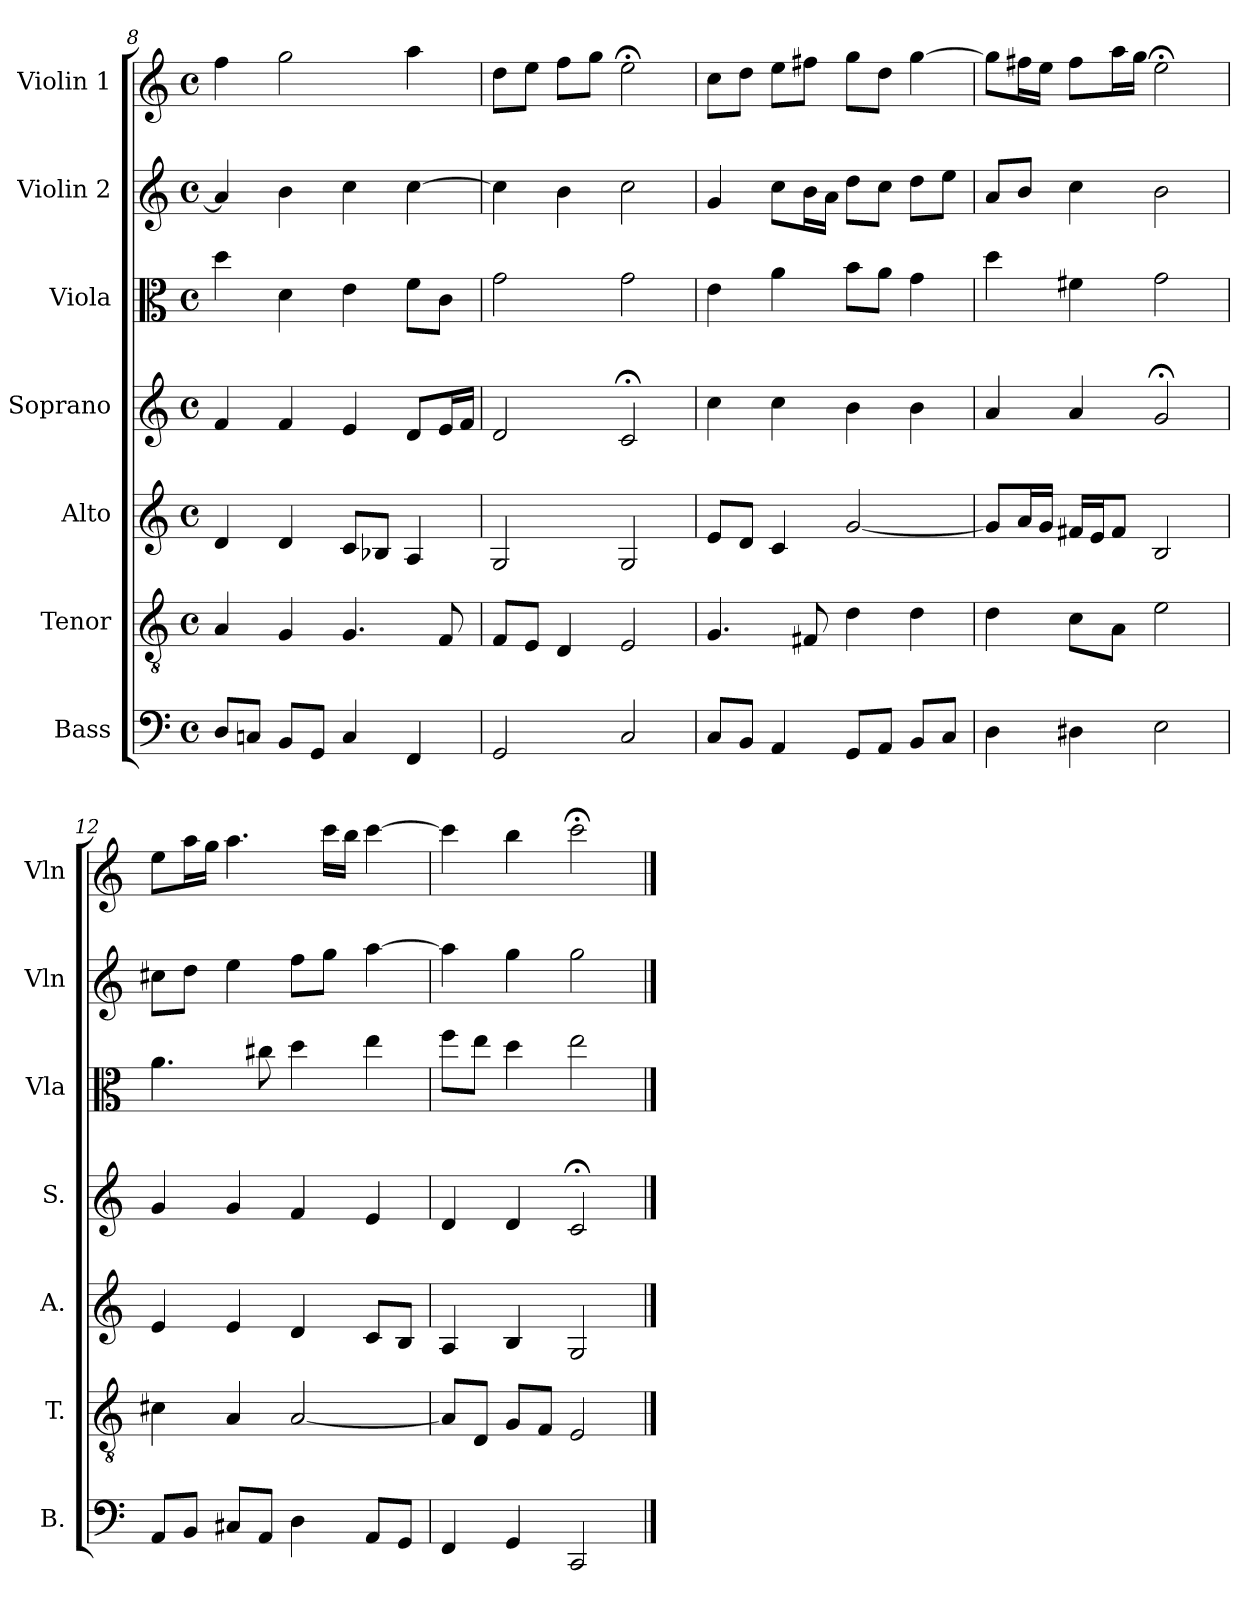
**kern	**kern	**kern	**kern	**kern	**kern	**kern
*part7	*part6	*part5	*part4	*part3	*part2	*part1
*staff7	*staff6	*staff5	*staff4	*staff3	*staff2	*staff1
*I"Bass	*I"Tenor	*I"Alto	*I"Soprano	*I"Viola	*I"Violin 2	*I"Violin 1
*I'B.	*I'T.	*I'A.	*I'S.	*I'Vla	*I'Vln	*I'Vln
*clefF4	*clefGv2	*clefG2	*clefG2	*clefC3	*clefG2	*clefG2
*k[]	*k[]	*k[]	*k[]	*k[]	*k[]	*k[]
*C:	*C:	*C:	*C:	*C:	*C:	*C:
*M4/4	*M4/4	*M4/4	*M4/4	*M4/4	*M4/4	*M4/4
*met(c)	*met(c)	*met(c)	*met(c)	*met(c)	*met(c)	*met(c)
=8	=8	=8	=8	=8	=8	=8
8D/L	4A/	4d/	4f/	4dd\	4a/]	4ff\
8Cn/J	.	.	.	.	.	.
8BB/L	4G/	4d/	4f/	4d\	4b\	2gg\
8GG/J	.	.	.	.	.	.
4C/	4.G/	8c/L	4e/	4e\	4cc\	.
.	.	8B-X/J	.	.	.	.
4FF/	.	4A/	8d/L	8f\L	[4cc\	4aa\
.	8F/	.	16e/L	8c\J	.	.
.	.	.	16f/JJ	.	.	.
=9	=9	=9	=9	=9	=9	=9
2GG/	8F/L	2G/	2d/	2g\	4cc\]	8dd\L
.	8E/J	.	.	.	.	8ee\J
.	4D/	.	.	.	4b\	8ff\L
.	.	.	.	.	.	8gg\J
2C/	2E/	2G/	2c;</	2g\	2cc\	2ee;<\
!!LO:PB:g=z
=10	=10	=10	=10	=10	=10	=10
8C/L	4.G/	8e/L	4cc\	4e\	4g/	8cc\L
8BB/J	.	8d/J	.	.	.	8dd\J
4AA/	.	4c/	4cc\	4a\	8cc\L	8ee\L
.	8F#X/	.	.	.	16b\L	8ff#X\J
.	.	.	.	.	16a\JJ	.
8GG/L	4d\	[2g/	4b\	8b\L	8dd\L	8gg\L
8AA/J	.	.	.	8a\J	8cc\J	8dd\J
8BB/L	4d\	.	4b\	4g\	8dd\L	[4gg\
8C/J	.	.	.	.	8ee\J	.
=11	=11	=11	=11	=11	=11	=11
4D\	4d\	8g/L]	4a/	4dd\	8a/L	8gg\L]
.	.	16a/L	.	.	8b/J	16ff#X\L
.	.	16g/JJ	.	.	.	16ee\JJ
4D#X\	8c\L	16f#X/LL	4a/	4f#X\	4cc\	8ff#\L
.	.	16e/J	.	.	.	.
.	8A\J	8f#/J	.	.	.	16aa\L
.	.	.	.	.	.	16gg\JJ
2E\	2e\	2B/	2g;</	2g\	2b\	2ee;<\
=12	=12	=12	=12	=12	=12	=12
8AA/L	4c#X\	4e/	4g/	4.a\	8cc#X\L	8ee\L
8BB/J	.	.	.	.	8dd\J	16aa\L
.	.	.	.	.	.	16gg\JJ
8C#X/L	4A/	4e/	4g/	.	4ee\	4.aa\
8AA/J	.	.	.	8cc#X\	.	.
4D\	[2A/	4d/	4f/	4dd\	8ff\L	.
.	.	.	.	.	8gg\J	16ccc\LL
.	.	.	.	.	.	16bb\JJ
8AA/L	.	8c/L	4e/	4ee\	[4aa\	[4ccc\
8GG/J	.	8B/J	.	.	.	.
=13	=13	=13	=13	=13	=13	=13
4FF/	8A/L]	4A/	4d/	8ff\L	4aa\]	4ccc\]
.	8D/J	.	.	8ee\J	.	.
4GG/	8G/L	4B/	4d/	4dd\	4gg\	4bb\
.	8F/J	.	.	.	.	.
2CC/	2E/	2G/	2c;</	2ee\	2gg\	2ccc;<\
==	==	==	==	==	==	==
*-	*-	*-	*-	*-	*-	*-
